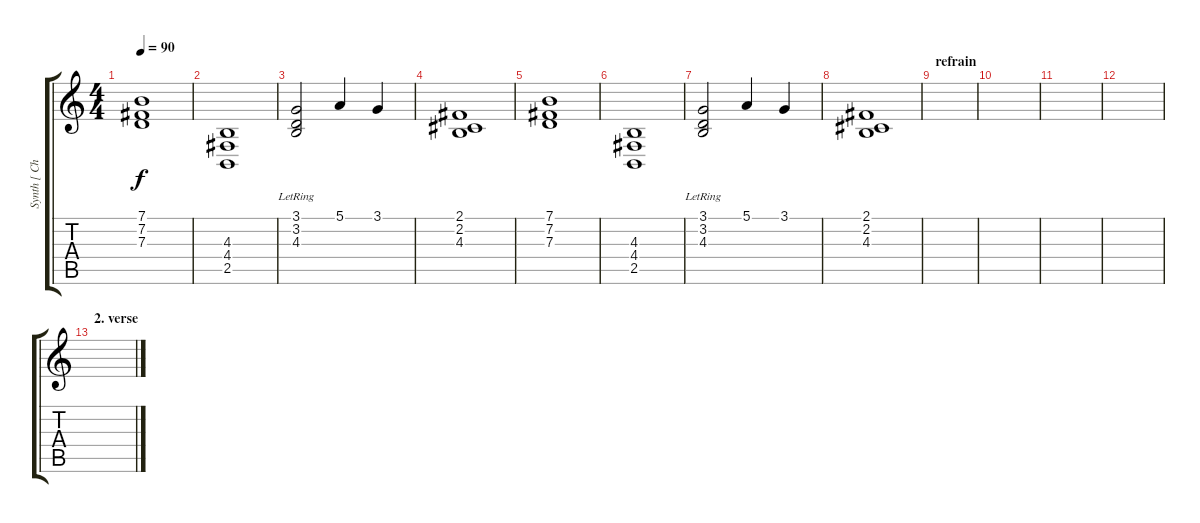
\track ("Synth [ Christian Lorenz ]" "Synth [ Ch") {instrument stringensemble1}
\staff {score tabs}
\tuning (E4 B3 G3 D3 A2 E2) {hide}
\ts (4 4)
\tempo 90
\clef g2
\ks c
(7.1 7.2 7.3).1{dy f} |
(4.3 4.4 2.5).1 |
(3.1 3.2{lr} 4.3{lr}).2 5.1.4 3.1.4 |
(2.1 2.2 4.3).1 |
(7.1 7.2 7.3).1 |
(4.3 4.4 2.5).1 |
(3.1 3.2{lr} 4.3{lr}).2 5.1.4 3.1.4 |
(2.1 2.2 4.3).1 |
\section ("" "refrain")
|
|
|
|
\section ("" "2. verse")
